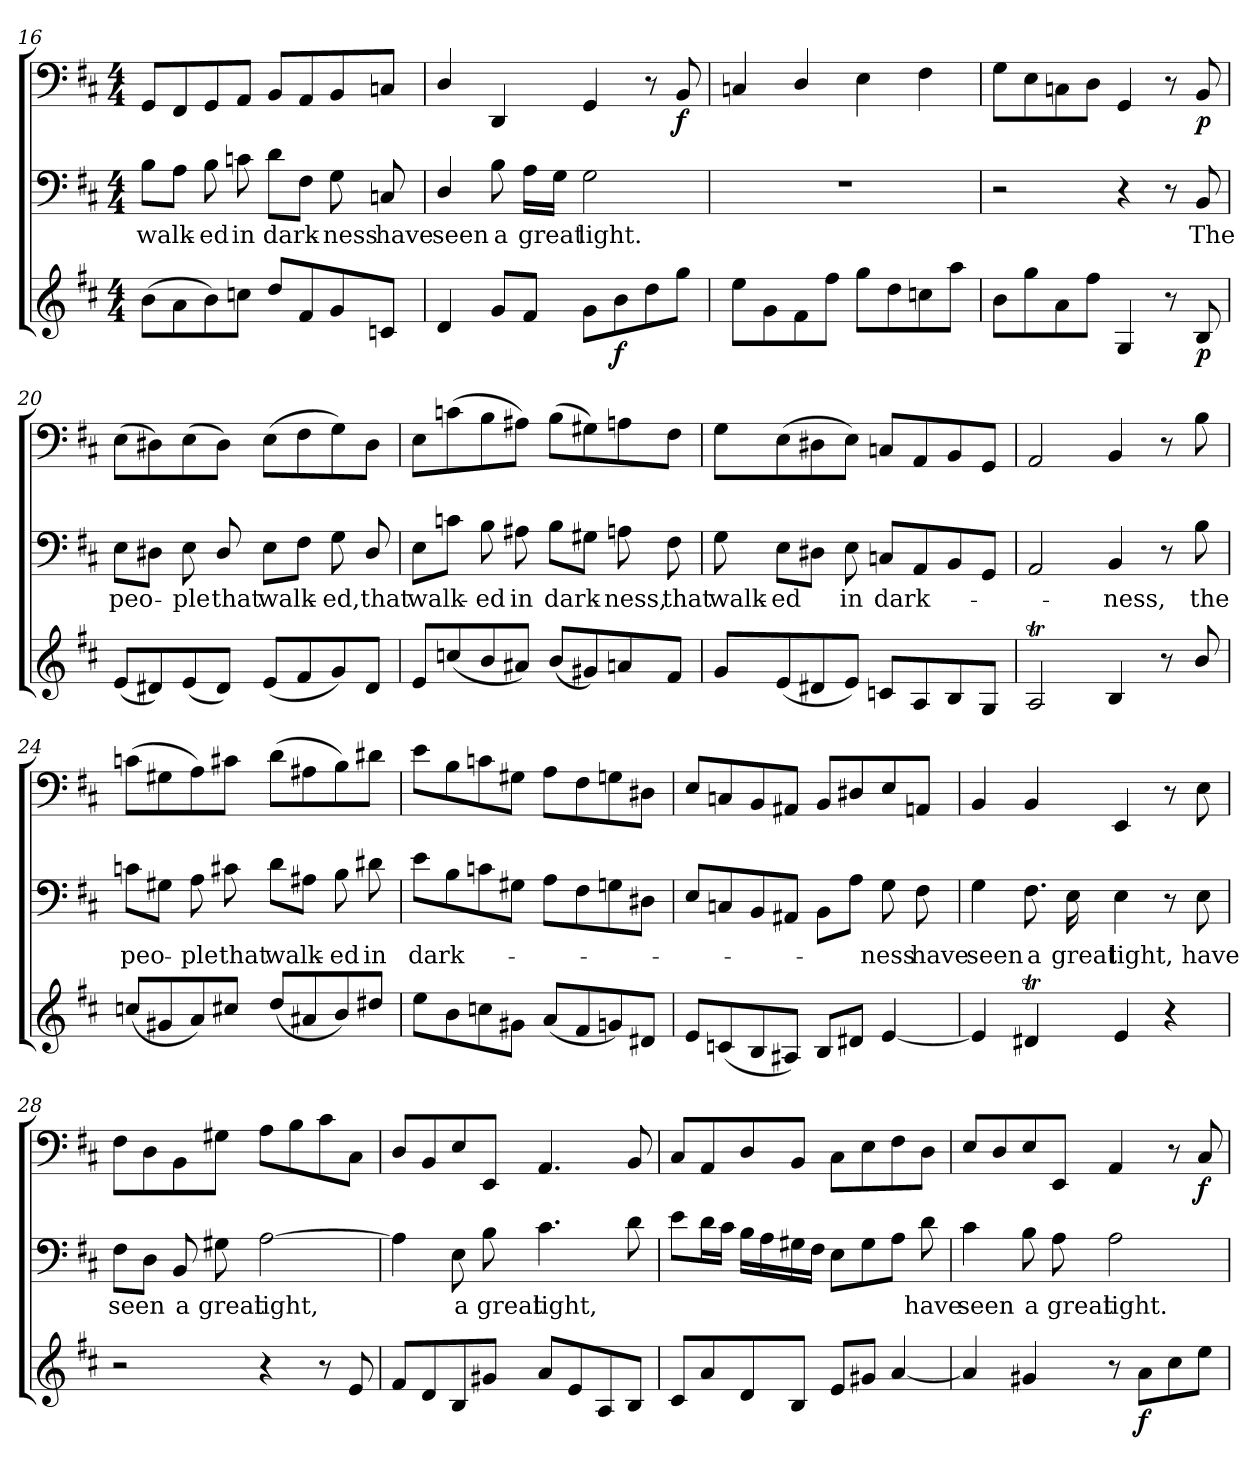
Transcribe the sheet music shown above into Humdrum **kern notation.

**kern	**dynam	**kern	**text	**kern	**dynam
*part3	*part3	*part2	*part2	*part1	*part1
*staff3	*staff3	*staff2	*staff2	*staff1	*staff1
*clefG2	*	*clefF4	*	*clefF4	*
*k[f#c#]	*	*k[f#c#]	*	*k[f#c#]	*
*b:	*	*b:	*	*b:	*
*M4/4	*	*M4/4	*	*M4/4	*
=16	=16	=16	=16	=16	=16
(8b\L	.	8B\L	walk-	8GG/L	.
8a\	.	8A\J	.	8FF#/	.
8b\)	.	8B\	-ed	8GG/	.
8ccn\J	.	8cn\	in	8AA/J	.
8dd/L	.	8d\L	dark-	8BB/L	.
8f#/	.	8F#\J	.	8AA/	.
8g/	.	8G\	-ness	8BB/	.
8cn/J	.	8Cn/	have	8Cn/J	.
=17	=17	=17	=17	=17	=17
4d/	.	4D/	seen	4D/	.
8g/L	.	8B\	a	4DD/	.
8f#/J	.	16A\LL	great	.	.
.	.	16G\JJ	.	.	.
8g\L	.	2G\	light.	4GG/	.
8b\	f	.	.	.	.
8dd\	.	.	.	8r	.
8gg\J	.	.	.	8BB/	f
=18	=18	=18	=18	=18	=18
8ee\L	.	1r	.	4Cn/	.
8g\	.	.	.	.	.
8f#\	.	.	.	4D/	.
8ff#\J	.	.	.	.	.
8gg\L	.	.	.	4E\	.
8dd\	.	.	.	.	.
8ccn\	.	.	.	4F#\	.
8aa\J	.	.	.	.	.
=19	=19	=19	=19	=19	=19
8b\L	.	2r	.	8G\L	.
8gg\	.	.	.	8E\	.
8a\	.	.	.	8Cn\	.
8ff#\J	.	.	.	8D\J	.
4G/	.	4r	.	4GG/	.
8r	.	8r	.	8r	.
8B/	p	8BB/	The	8BB/	p
=20	=20	=20	=20	=20	=20
(8e/L	.	8E\L	peo-	(8E\L	.
8d#X/)	.	8D#X\J	.	8D#X\)	.
(8e/	.	8E\	-ple	(8E\	.
8d#/J)	.	8D#/	that	8D#\J)	.
(8e/L	.	8E\L	walk-	(8E\L	.
8f#/	.	8F#\J	.	8F#\	.
8g/)	.	8G\	-ed,	8G\)	.
8d#/J	.	8D#/	that	8D#\J	.
=21	=21	=21	=21	=21	=21
8e/L	.	8E\L	walk-	8E\L	.
(8ccn/	.	8cn\J	.	(8cn\	.
8b/	.	8B\	-ed	8B\	.
8a#X/J)	.	8A#X\	in	8A#X\J)	.
(8b/L	.	8B\L	dark-	(8B\L	.
8g#X/)	.	8G#X\J	.	8G#X\)	.
8an/	.	8An\	-ness,	8An\	.
8f#/J	.	8F#\	that	8F#\J	.
=22	=22	=22	=22	=22	=22
8g/L	.	8G\	walk-	8G\L	.
(8e/	.	8E\L	-ed	(8E\	.
8d#X/	.	8D#X\J	.	8D#X\	.
8e/J)	.	8E\	in	8E\J)	.
8cn/L	.	8Cn/L	dark-	8Cn/L	.
8A/	.	8AA/	.	8AA/	.
8B/	.	8BB/	.	8BB/	.
8G/J	.	8GG/J	.	8GG/J	.
=23	=23	=23	=23	=23	=23
2AT/	.	2AA/	.	2AA/	.
4B/	.	4BB/	-ness,	4BB/	.
8r	.	8r	.	8r	.
8b/	.	8B\	the	8B\	.
=24	=24	=24	=24	=24	=24
(8ccn/L	.	8cn\L	peo-	(8cn\L	.
8g#X/	.	8G#X\J	.	8G#X\	.
8a/)	.	8A\	-ple	8A\)	.
8cc#X/J	.	8c#X\	that	8c#X\J	.
(8dd/L	.	8d\L	walk-	(8d\L	.
8a#X/	.	8A#X\J	.	8A#X\	.
8b/)	.	8B\	-ed	8B\)	.
8dd#X/J	.	8d#X\	in	8d#X\J	.
=25	=25	=25	=25	=25	=25
8ee\L	.	8e\L	dark-	8e\L	.
8b\	.	8B\	.	8B\	.
8ccn\	.	8cn\	.	8cn\	.
8g#X\J	.	8G#X\J	.	8G#X\J	.
(8a/L	.	8A\L	.	8A\L	.
8f#/	.	8F#\	.	8F#\	.
8gn/)	.	8Gn\	.	8Gn\	.
8d#X/J	.	8D#X\J	.	8D#X\J	.
=26	=26	=26	=26	=26	=26
8e/L	.	8E/L	.	8E/L	.
(8cn/	.	8Cn/	.	8Cn/	.
8B/	.	8BB/	.	8BB/	.
8A#X/J)	.	8AA#X/J	.	8AA#X/J	.
8B/L	.	8BB\L	.	8BB/L	.
8d#X/J	.	8A\J	.	8D#X/	.
[4e/	.	8G\	-ness	8E/	.
.	.	8F#\	have	8AAn/J	.
=27	=27	=27	=27	=27	=27
4e/]	.	4G\	seen	4BB/	.
4d#Xt/	.	8.F#\	a	4BB/	.
.	.	16E\	great	.	.
4e/	.	4E\	light,	4EE/	.
4r	.	8r	.	8r	.
.	.	8E\	have	8E\	.
=28	=28	=28	=28	=28	=28
2r	.	8F#\L	seen	8F#\L	.
.	.	8D\J	.	8D\	.
.	.	8BB/	a	8BB\	.
.	.	8G#X\	great	8G#X\J	.
4r	.	[2A\	light,	8A\L	.
.	.	.	.	8B\	.
8r	.	.	.	8c#\	.
8e/	.	.	.	8C#\J	.
=29	=29	=29	=29	=29	=29
8f#/L	.	4A\]	.	8D/L	.
8d/	.	.	.	8BB/	.
8B/	.	8E\	a	8E/	.
8g#X/J	.	8B\	great	8EE/J	.
8a/L	.	4.c#\	light,	4.AA/	.
8e/	.	.	.	.	.
8A/	.	.	.	.	.
8B/J	.	8d\	.	8BB/	.
=30	=30	=30	=30	=30	=30
8c#/L	.	8e\L	.	8C#/L	.
8a/	.	16d\L	.	8AA/	.
.	.	16c#\JJ	.	.	.
8d/	.	16B\LL	.	8D/	.
.	.	16A\	.	.	.
8B/J	.	16G#X\	.	8BB/J	.
.	.	16F#\JJ	.	.	.
8e/L	.	8E\L	.	8C#\L	.
8g#X/J	.	8G#\	.	8E\	.
[4a/	.	8A\J	.	8F#\	.
.	.	8d\	have	8D\J	.
=31	=31	=31	=31	=31	=31
4a/]	.	4c#\	seen	8E/L	.
.	.	.	.	8D/	.
4g#X/	.	8B\	a	8E/	.
.	.	8A\	great	8EE/J	.
8r	.	2A\	light.	4AA/	.
8a\L	f	.	.	.	.
8cc#\	.	.	.	8r	.
8ee\J	.	.	.	8C#/	f
=	=	=	=	=	=
*-	*-	*-	*-	*-	*-
